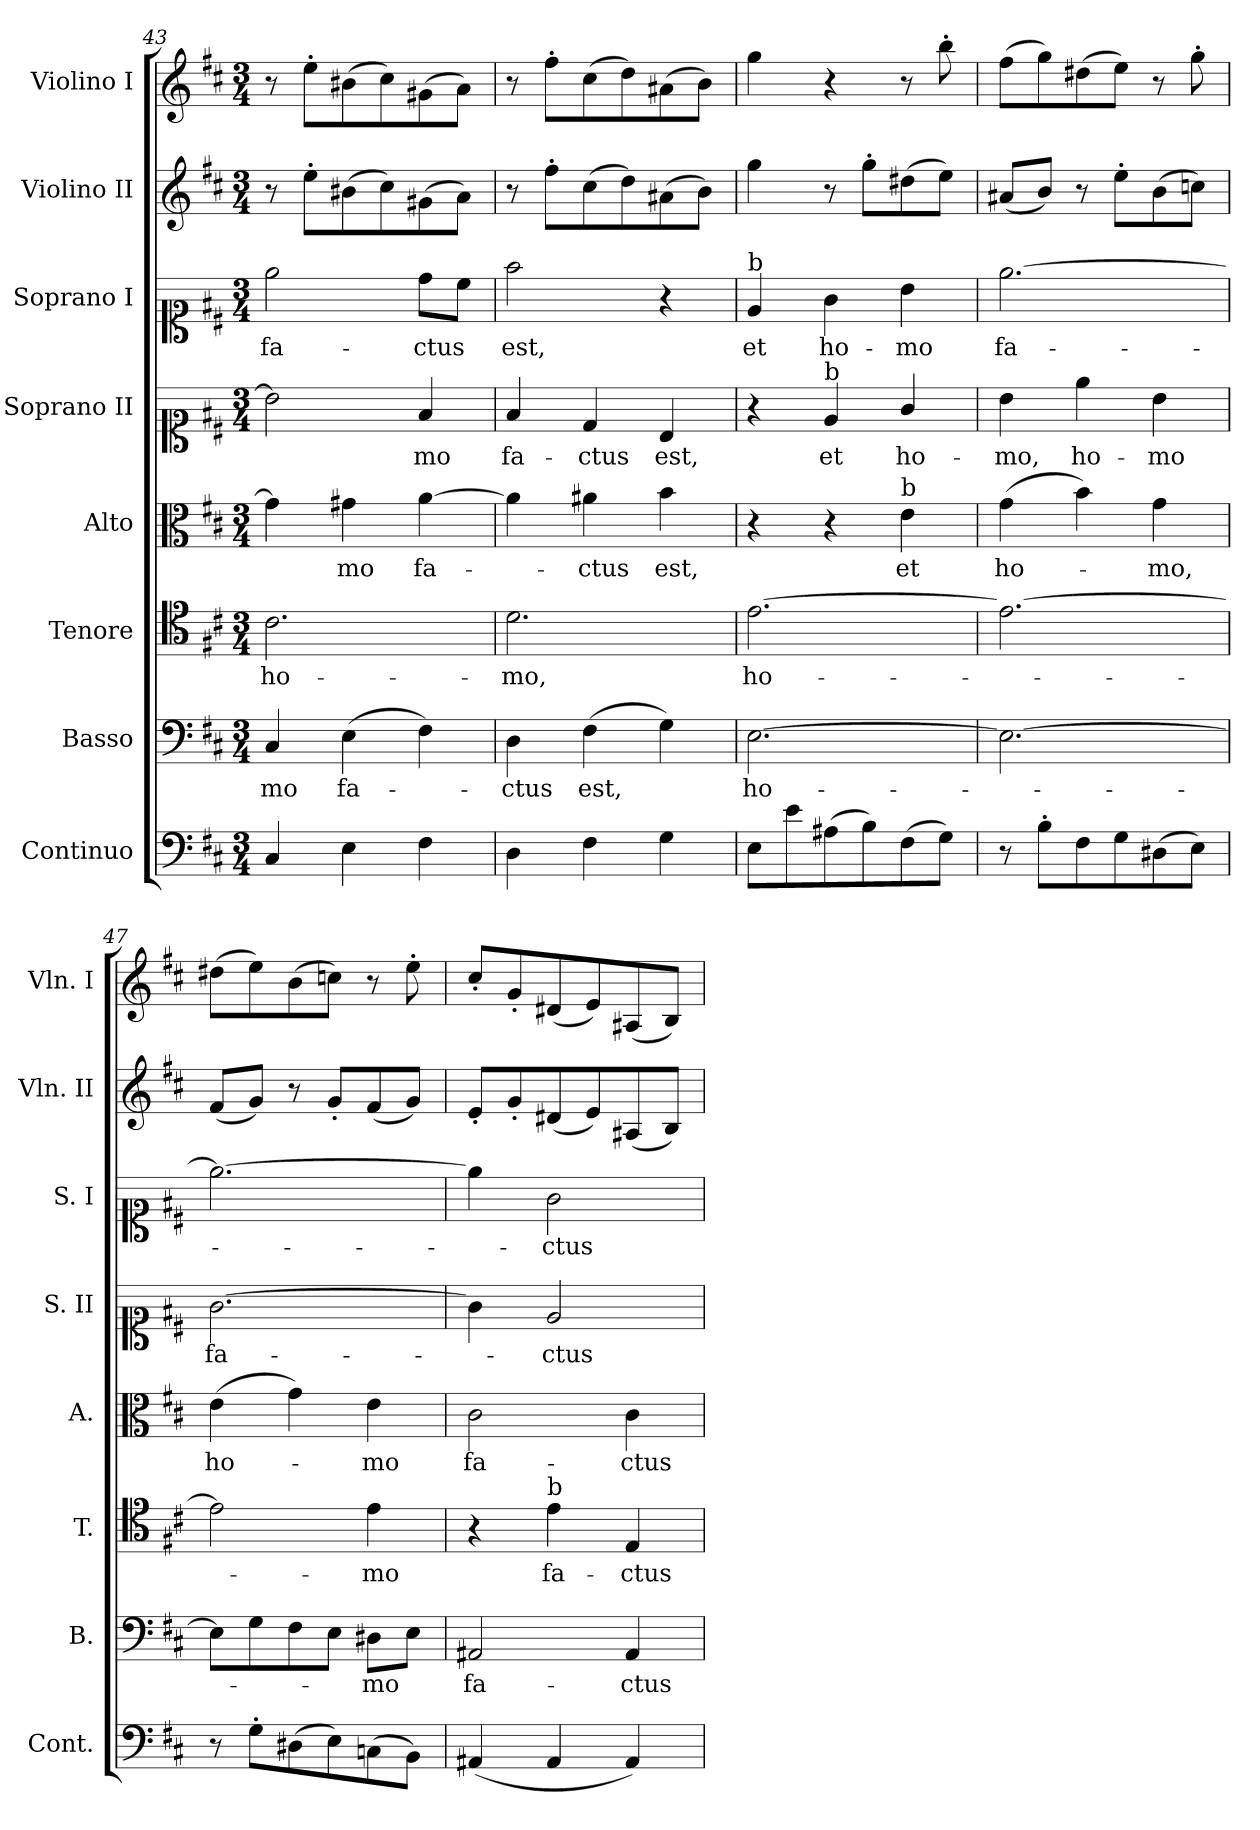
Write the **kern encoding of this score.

**kern	**kern	**text	**kern	**text	**kern	**text	**kern	**text	**kern	**text	**kern	**kern
*part8	*part7	*part7	*part6	*part6	*part5	*part5	*part4	*part4	*part3	*part3	*part2	*part1
*staff8	*staff7	*staff7	*staff6	*staff6	*staff5	*staff5	*staff4	*staff4	*staff3	*staff3	*staff2	*staff1
*I"Continuo	*I"Basso	*	*I"Tenore	*	*I"Alto	*	*I"Soprano II	*	*I"Soprano I	*	*I"Violino II	*I"Violino I
*I'Cont.	*I'B.	*	*I'T.	*	*I'A.	*	*I'S. II	*	*I'S. I	*	*I'Vln. II	*I'Vln. I
*clefF4	*clefF4	*	*clefC4	*	*clefC3	*	*clefC1	*	*clefC1	*	*clefG2	*clefG2
*k[f#c#]	*k[f#c#]	*	*k[f#c#]	*	*k[f#c#]	*	*k[f#c#]	*	*k[f#c#]	*	*k[f#c#]	*k[f#c#]
*M3/4	*M3/4	*	*M3/4	*	*M3/4	*	*M3/4	*	*M3/4	*	*M3/4	*M3/4
=43	=43	=43	=43	=43	=43	=43	=43	=43	=43	=43	=43	=43
4C#/	4C#/	-mo	2.c#\	ho-	4g\]	.	2b\]	.	2ee\	fa-	8r	8r
.	.	.	.	.	.	.	.	.	.	.	8ee'\L	8ee'\L
4E\	(4E\	fa-	.	.	4g#X\	-mo	.	.	.	.	(8b#X\	(8b#X\
.	.	.	.	.	.	.	.	.	.	.	8cc#\)	8cc#\)
4F#\	4F#\)	.	.	.	[4a\	fa-	4f#/	-mo	8dd\L	-ctus	(8g#X\	(8g#X\
.	.	.	.	.	.	.	.	.	8cc#\J	.	8a\J)	8a\J)
=44	=44	=44	=44	=44	=44	=44	=44	=44	=44	=44	=44	=44
4D\	4D\	-ctus	2.d\	-mo,	4a\]	.	4f#/	fa-	2ff#\	est,	8r	8r
.	.	.	.	.	.	.	.	.	.	.	8ff#'\L	8ff#'\L
4F#\	(4F#\	est,	.	.	4a#X\	-ctus	4d/	-ctus	.	.	(8cc#\	(8cc#\
.	.	.	.	.	.	.	.	.	.	.	8dd\)	8dd\)
4G\	4G\)	.	.	.	4b\	est,	4B/	est,	4r	.	(8a#X\	(8a#X\
.	.	.	.	.	.	.	.	.	.	.	8b\J)	8b\J)
=45	=45	=45	=45	=45	=45	=45	=45	=45	=45	=45	=45	=45
!	!	!	!	!	!	!	!	!	!LO:TX:a:t=b	!	!	!
8E\L	[2.E\	ho-	[2.e\	ho-	4r	.	4r	.	4e/	et	4gg\	4gg\
8e\	.	.	.	.	.	.	.	.	.	.	.	.
!	!	!	!	!	!	!	!LO:TX:a:t=b	!	!	!	!	!
(8A#X\	.	.	.	.	4r	.	4e/	et	4g\	ho-	8r	4r
8B\)	.	.	.	.	.	.	.	.	.	.	8gg'\L	.
!	!	!	!	!	!LO:TX:a:t=b	!	!	!	!	!	!	!
(8F#\	.	.	.	.	4e\	et	4g/	ho-	4b\	-mo	(8dd#X\	8r
8G\J)	.	.	.	.	.	.	.	.	.	.	8ee\J)	8bb'\
=46	=46	=46	=46	=46	=46	=46	=46	=46	=46	=46	=46	=46
8r	2.E\_	.	2.e\_	.	(4g\	ho-	4b\	-mo,	[2.ee\	fa-	(8a#X/L	(8ff#\L
8B'\L	.	.	.	.	.	.	.	.	.	.	8b/J)	8gg\)
8F#\	.	.	.	.	4b\)	.	4ee\	ho-	.	.	8r	(8dd#X\
8G\	.	.	.	.	.	.	.	.	.	.	8ee'\L	8ee\J)
(8D#X\	.	.	.	.	4g\	-mo,	4b\	-mo	.	.	(8b\	8r
8E\J)	.	.	.	.	.	.	.	.	.	.	8ccn\J)	8gg'\
=47	=47	=47	=47	=47	=47	=47	=47	=47	=47	=47	=47	=47
8r	8E\L]	.	2e\]	.	(4e\	ho-	[2.g\	fa-	2.ee\_	.	(8f#/L	(8dd#X\L
8G'\L	8G\	.	.	.	.	.	.	.	.	.	8g/J)	8ee\)
(8D#X\	8F#\	.	.	.	4g\)	.	.	.	.	.	8r	(8b\
8E\)	8E\J	.	.	.	.	.	.	.	.	.	8g'/L	8ccn\J)
(8Cn\	8D#X\L	-mo	4e\	-mo	4e\	-mo	.	.	.	.	(8f#/	8r
8BB\J)	8E\J	.	.	.	.	.	.	.	.	.	8g/J)	8ee'\
=48	=48	=48	=48	=48	=48	=48	=48	=48	=48	=48	=48	=48
(4AA#X/	2AA#X/	fa-	4r	.	2c#\	fa-	4g\]	.	4ee\]	.	8e'/L	8cc#'/L
.	.	.	.	.	.	.	.	.	.	.	8g'/	8g'/
!	!	!	!LO:TX:a:t=b	!	!	!	!	!	!	!	!	!
4AA#/	.	.	4e\	fa-	.	.	2e/	-ctus	2g\	-ctus	(8d#X/	(8d#X/
.	.	.	.	.	.	.	.	.	.	.	8e/)	8e/)
4AA#/)	4AA#/	-ctus	4E/	-ctus	4c#\	-ctus	.	.	.	.	(8A#X/	(8A#X/
.	.	.	.	.	.	.	.	.	.	.	8B/J)	8B/J)
=	=	=	=	=	=	=	=	=	=	=	=	=
*-	*-	*-	*-	*-	*-	*-	*-	*-	*-	*-	*-	*-
